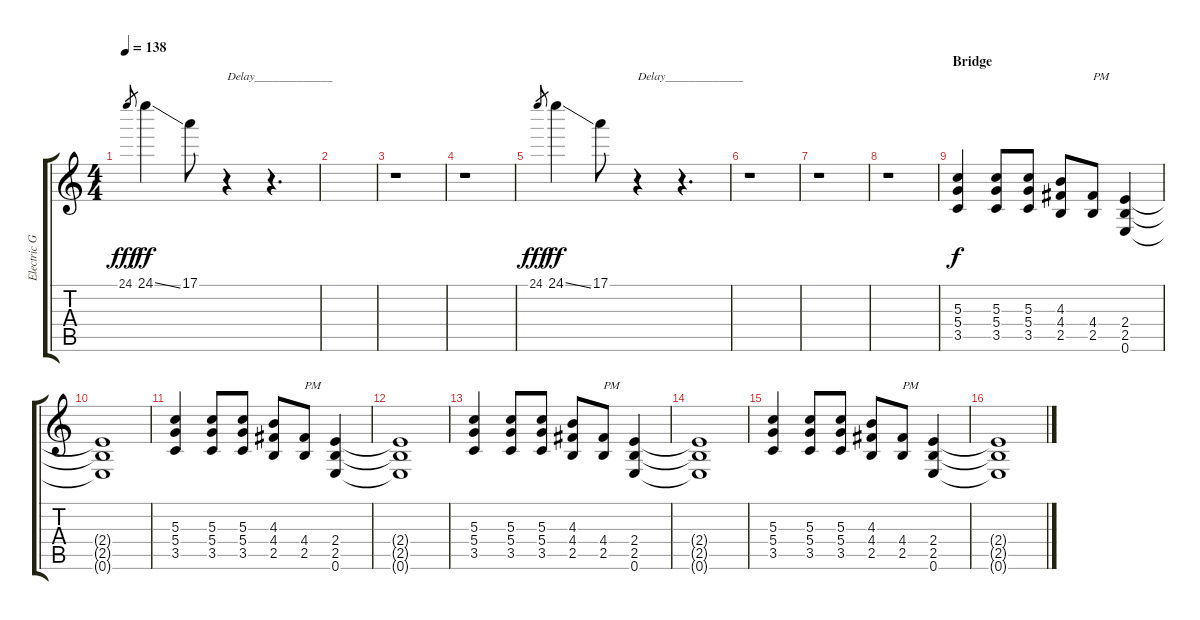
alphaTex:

\track ("Electric Guitar" "Electric G") {instrument distortionguitar}
\staff {score tabs}
\tuning (E4 B3 G3 D3 A2 E2) {hide}
\ts (4 4)
\tempo 138
\clef g2
\ks c
24.1.8{gr dy fff} 24.1{ss}.4{dy ff volume 14} 17.1.8 r.4{txt "Delay_____________"} r.4{d} |
|
r.1 |
r.1 |
24.1.8{gr dy fff} 24.1{ss}.4{dy ff volume 14} 17.1.8 r.4{txt "Delay_____________"} r.4{d} |
r.1 |
r.1 |
r.1 |
\section ("" "Bridge")
(5.3 5.4 3.5).4{dy f volume 16} (5.3 5.4 3.5).8 (5.3 5.4 3.5).8 (4.3 4.4 2.5).8 (4.4 2.5).8{txt "PM"} (2.4 2.5 0.6).4 |
(2.4{t} 2.5{t} 0.6{t}).1 |
(5.3 5.4 3.5).4 (5.3 5.4 3.5).8 (5.3 5.4 3.5).8 (4.3 4.4 2.5).8 (4.4 2.5).8{txt "PM"} (2.4 2.5 0.6).4 |
(2.4{t} 2.5{t} 0.6{t}).1 |
(5.3 5.4 3.5).4 (5.3 5.4 3.5).8 (5.3 5.4 3.5).8 (4.3 4.4 2.5).8 (4.4 2.5).8{txt "PM"} (2.4 2.5 0.6).4 |
(2.4{t} 2.5{t} 0.6{t}).1 |
(5.3 5.4 3.5).4 (5.3 5.4 3.5).8 (5.3 5.4 3.5).8 (4.3 4.4 2.5).8 (4.4 2.5).8{txt "PM"} (2.4 2.5 0.6).4 |
(2.4{t} 2.5{t} 0.6{t}).1
